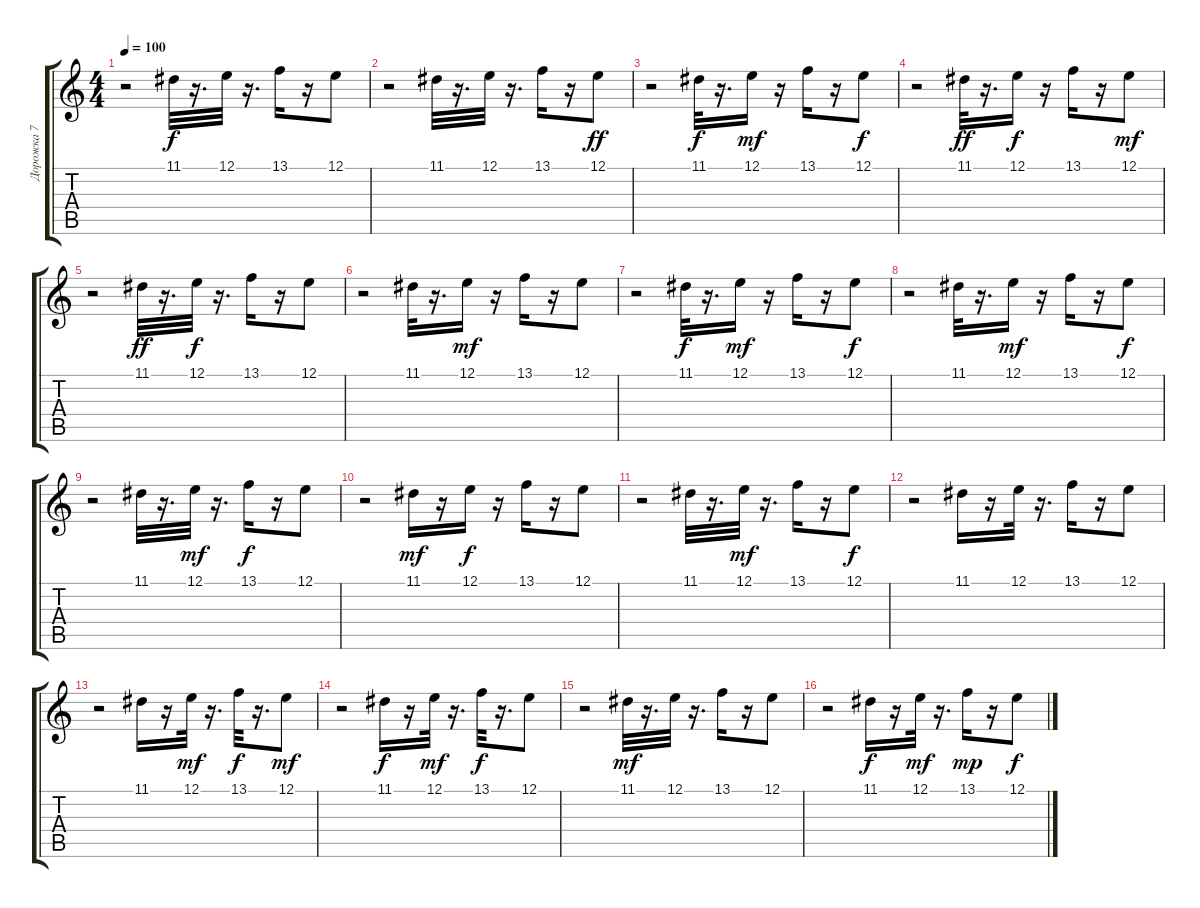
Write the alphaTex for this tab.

\track ("Дорожка 7" "Дорожка 7") {instrument acousticgrandpiano}
\staff {score tabs}
\tuning (E4 B3 G3 D3 A2 E2) {hide}
\ts (4 4)
\tempo 100
\clef g2
\ks c
r.2{dy ff} 11.1.32{dy f} r.16{d} 12.1.32 r.16{d} 13.1.16 r.16 12.1.8 |
r.2 11.1.32 r.16{d} 12.1.32 r.16{d} 13.1.16 r.16 12.1.8{dy ff} |
r.2 11.1.32{dy f} r.16{d} 12.1.16{dy mf} r.16 13.1.16 r.16 12.1.8{dy f} |
r.2 11.1.32{dy ff} r.16{d} 12.1.16{dy f} r.16 13.1.16 r.16 12.1.8{dy mf} |
r.2 11.1.32{dy ff} r.16{d} 12.1.32{dy f} r.16{d} 13.1.16 r.16 12.1.8 |
r.2 11.1.32 r.16{d} 12.1.16{dy mf} r.16 13.1.16 r.16 12.1.8 |
r.2 11.1.32{dy f} r.16{d} 12.1.16{dy mf} r.16 13.1.16 r.16 12.1.8{dy f} |
r.2 11.1.32 r.16{d} 12.1.16{dy mf} r.16 13.1.16 r.16 12.1.8{dy f} |
r.2 11.1.32 r.16{d} 12.1.32{dy mf} r.16{d} 13.1.16{dy f} r.16 12.1.8 |
r.2 11.1.16{dy mf} r.16 12.1.16{dy f} r.16 13.1.16 r.16 12.1.8 |
r.2 11.1.32 r.16{d} 12.1.32{dy mf} r.16{d} 13.1.16 r.16 12.1.8{dy f} |
r.2 11.1.16 r.16 12.1.32 r.16{d} 13.1.16 r.16 12.1.8 |
r.2 11.1.16 r.16 12.1.32{dy mf} r.16{d} 13.1.32{dy f} r.16{d} 12.1.8{dy mf} |
r.2 11.1.16{dy f} r.16 12.1.32{dy mf} r.16{d} 13.1.32{dy f} r.16{d} 12.1.8 |
r.2 11.1.32{dy mf} r.16{d} 12.1.32 r.16{d} 13.1.16 r.16 12.1.8 |
r.2 11.1.16{dy f} r.16 12.1.32{dy mf} r.16{d} 13.1.16{dy mp} r.16 12.1.8{dy f}
